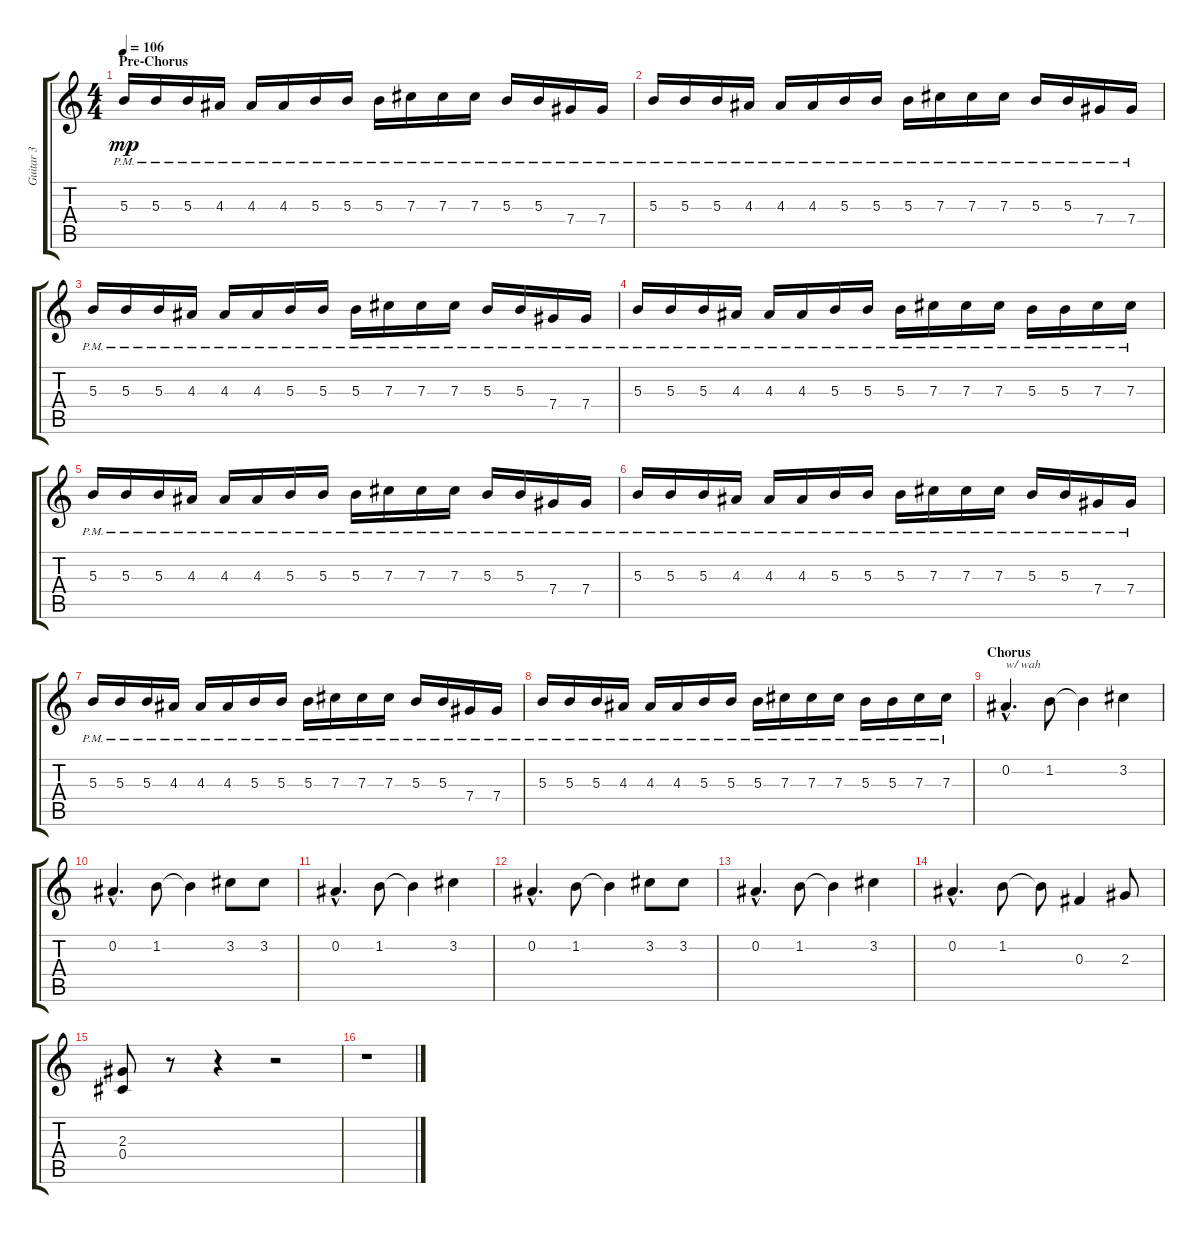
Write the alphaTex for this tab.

\track ("Guitar 3" "Guitar 3") {instrument distortionguitar}
\staff {score tabs}
\tuning (Eb4 Bb3 Gb3 Db3 Ab2 Db2) {hide}
\ts (4 4)
\section ("" "Pre-Chorus")
\tempo 106
\clef g2
\ks c
5.3{pm}.16{dy mp} 5.3{pm}.16 5.3{pm}.16 4.3{pm}.16 4.3{pm}.16 4.3{pm}.16 5.3{pm}.16 5.3{pm}.16 5.3{pm}.16 7.3{pm}.16 7.3{pm}.16 7.3{pm}.16 5.3{pm}.16 5.3{pm}.16 7.4{pm}.16 7.4{pm}.16 |
5.3{pm}.16 5.3{pm}.16 5.3{pm}.16 4.3{pm}.16 4.3{pm}.16 4.3{pm}.16 5.3{pm}.16 5.3{pm}.16 5.3{pm}.16 7.3{pm}.16 7.3{pm}.16 7.3{pm}.16 5.3{pm}.16 5.3{pm}.16 7.4{pm}.16 7.4{pm}.16 |
5.3{pm}.16 5.3{pm}.16 5.3{pm}.16 4.3{pm}.16 4.3{pm}.16 4.3{pm}.16 5.3{pm}.16 5.3{pm}.16 5.3{pm}.16 7.3{pm}.16 7.3{pm}.16 7.3{pm}.16 5.3{pm}.16 5.3{pm}.16 7.4{pm}.16 7.4{pm}.16 |
5.3{pm}.16 5.3{pm}.16 5.3{pm}.16 4.3{pm}.16 4.3{pm}.16 4.3{pm}.16 5.3{pm}.16 5.3{pm}.16 5.3{pm}.16 7.3{pm}.16 7.3{pm}.16 7.3{pm}.16 5.3{pm}.16 5.3{pm}.16 7.3{pm}.16 7.3{pm}.16 |
5.3{pm}.16 5.3{pm}.16 5.3{pm}.16 4.3{pm}.16 4.3{pm}.16 4.3{pm}.16 5.3{pm}.16 5.3{pm}.16 5.3{pm}.16 7.3{pm}.16 7.3{pm}.16 7.3{pm}.16 5.3{pm}.16 5.3{pm}.16 7.4{pm}.16 7.4{pm}.16 |
5.3{pm}.16 5.3{pm}.16 5.3{pm}.16 4.3{pm}.16 4.3{pm}.16 4.3{pm}.16 5.3{pm}.16 5.3{pm}.16 5.3{pm}.16 7.3{pm}.16 7.3{pm}.16 7.3{pm}.16 5.3{pm}.16 5.3{pm}.16 7.4{pm}.16 7.4{pm}.16 |
5.3{pm}.16 5.3{pm}.16 5.3{pm}.16 4.3{pm}.16 4.3{pm}.16 4.3{pm}.16 5.3{pm}.16 5.3{pm}.16 5.3{pm}.16 7.3{pm}.16 7.3{pm}.16 7.3{pm}.16 5.3{pm}.16 5.3{pm}.16 7.4{pm}.16 7.4{pm}.16 |
5.3{pm}.16 5.3{pm}.16 5.3{pm}.16 4.3{pm}.16 4.3{pm}.16 4.3{pm}.16 5.3{pm}.16 5.3{pm}.16 5.3{pm}.16 7.3{pm}.16 7.3{pm}.16 7.3{pm}.16 5.3{pm}.16 5.3{pm}.16 7.3{pm}.16 7.3{pm}.16 |
\section ("" "Chorus")
0.2{hac}.4{d txt "w/ wah"} 1.2.8 1.2{t}.4 3.2.4 |
0.2{hac}.4{d} 1.2.8 1.2{t}.4 3.2.8 3.2.8 |
0.2{hac}.4{d} 1.2.8 1.2{t}.4 3.2.4 |
0.2{hac}.4{d} 1.2.8 1.2{t}.4 3.2.8 3.2.8 |
0.2{hac}.4{d} 1.2.8 1.2{t}.4 3.2.4 |
0.2{hac}.4{d} 1.2.8 1.2{t}.8 0.3.4 2.3.8 |
(2.3 0.4).8 r.8 r.4 r.2 |
r.1
